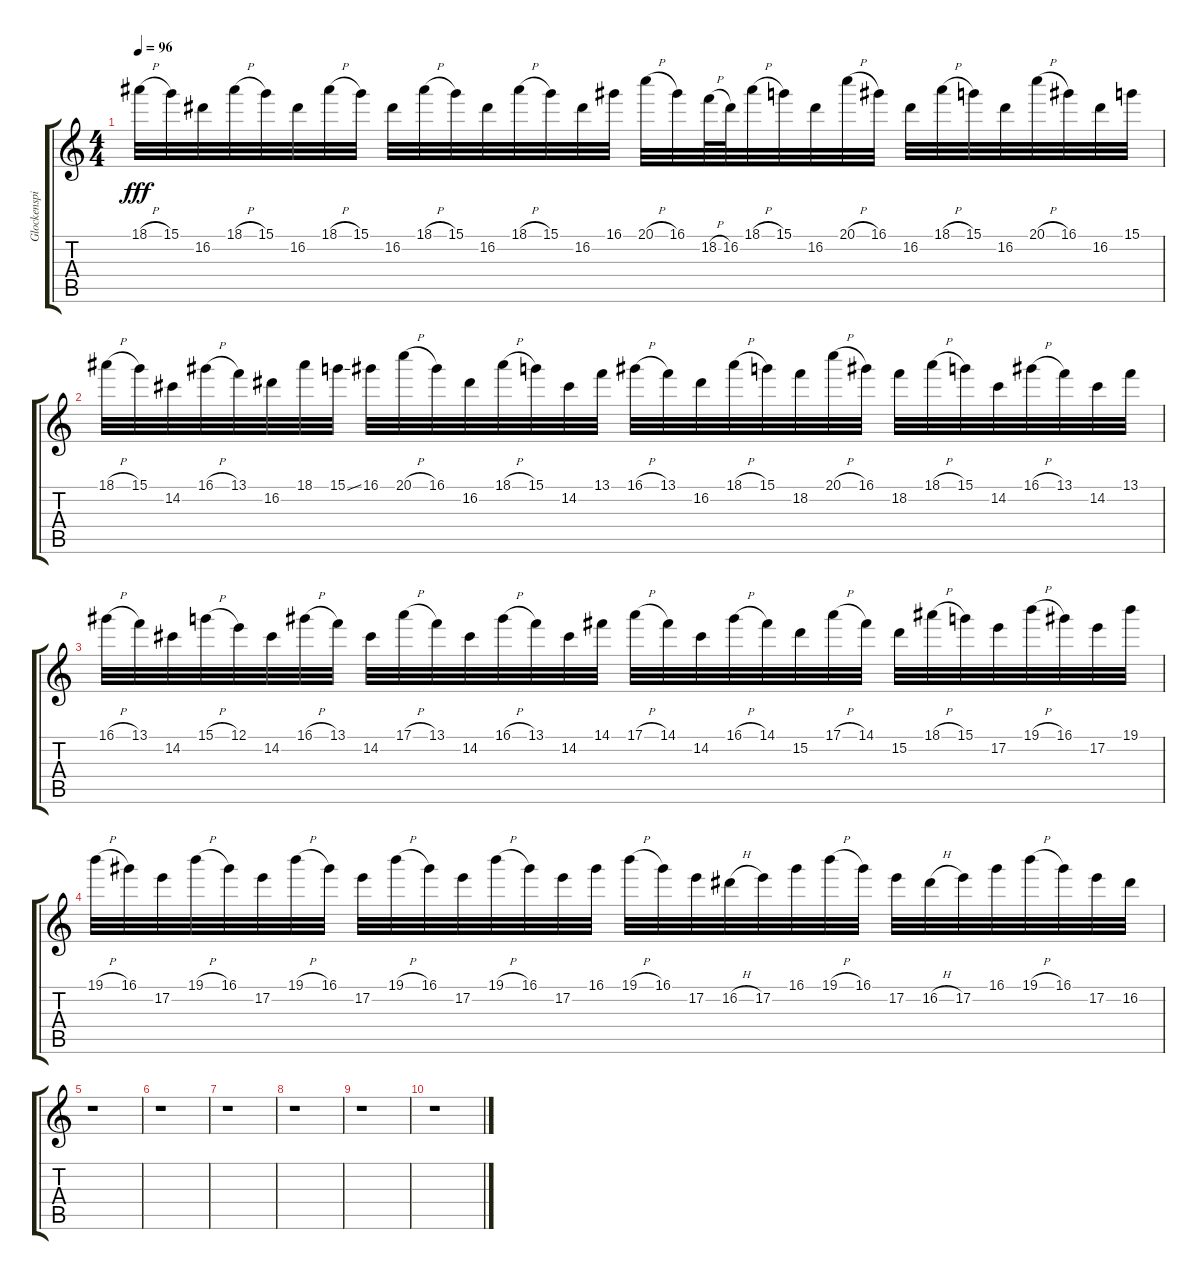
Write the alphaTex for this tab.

\track ("Glockenspiel" "Glockenspi") {instrument celesta}
\staff {score tabs}
\tuning (E5 B4 G4 D4 A3 E3) {hide}
\ts (4 4)
\tempo 96
\clef g2
\ks c
18.1{h}.32{dy fff} 15.1.32 16.2.32 18.1{h}.32 15.1.32 16.2.32 18.1{h}.32 15.1.32 16.2.32 18.1{h}.32 15.1.32 16.2.32 18.1{h}.32 15.1.32 16.2.32 16.1.32 20.1{h}.32 16.1.32 18.2{h}.64 16.2.64 18.1{h}.32 15.1.32 16.2.32 20.1{h}.32 16.1.32 16.2.32 18.1{h}.32 15.1.32 16.2.32 20.1{h}.32 16.1.32 16.2.32 15.1.32 |
18.1{h}.32 15.1.32 14.2.32 16.1{h}.32 13.1.32 16.2.32 18.1.32 15.1{ss}.32 16.1.32 20.1{h}.32 16.1.32 16.2.32 18.1{h}.32 15.1.32 14.2.32 13.1.32 16.1{h}.32 13.1.32 16.2.32 18.1{h}.32 15.1.32 18.2.32 20.1{h}.32 16.1.32 18.2.32 18.1{h}.32 15.1.32 14.2.32 16.1{h}.32 13.1.32 14.2.32 13.1.32 |
16.1{h}.32 13.1.32 14.2.32 15.1{h}.32 12.1.32 14.2.32 16.1{h}.32 13.1.32 14.2.32 17.1{h}.32 13.1.32 14.2.32 16.1{h}.32 13.1.32 14.2.32 14.1.32 17.1{h}.32 14.1.32 14.2.32 16.1{h}.32 14.1.32 15.2.32 17.1{h}.32 14.1.32 15.2.32 18.1{h}.32 15.1.32 17.2.32 19.1{h}.32 16.1.32 17.2.32 19.1.32 |
19.1{h}.32 16.1.32 17.2.32 19.1{h}.32 16.1.32 17.2.32 19.1{h}.32 16.1.32 17.2.32 19.1{h}.32 16.1.32 17.2.32 19.1{h}.32 16.1.32 17.2.32 16.1.32 19.1{h}.32 16.1.32 17.2.32 16.2{h}.32 17.2.32 16.1.32 19.1{h}.32 16.1.32 17.2.32 16.2{h}.32 17.2.32 16.1.32 19.1{h}.32 16.1.32 17.2.32 16.2.32 |
r.1 |
r.1 |
r.1 |
r.1 |
r.1 |
r.1
